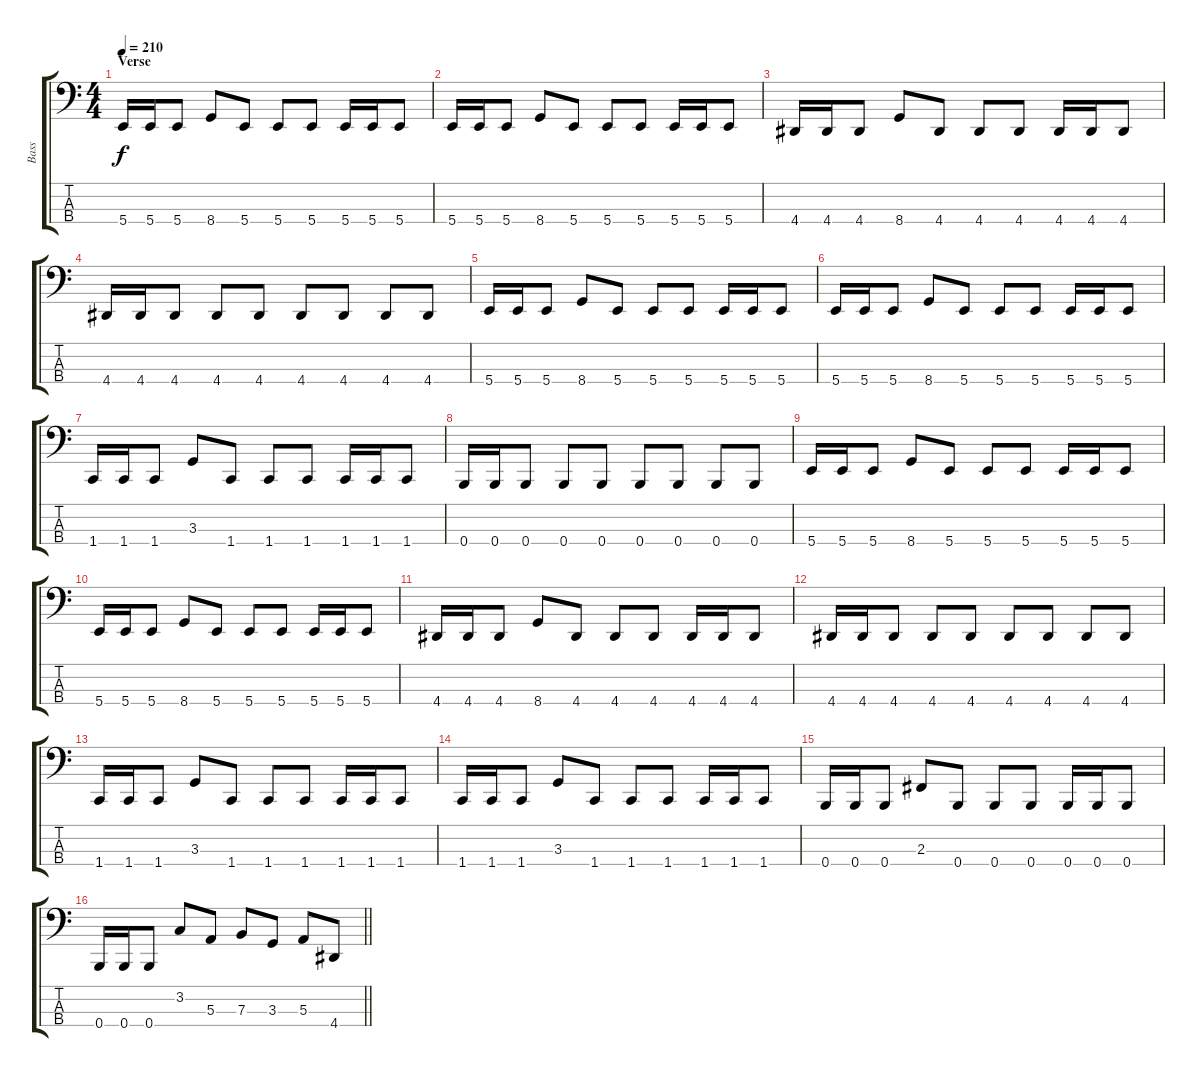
\track ("Bass" "Bass") {instrument electricbassfinger}
\staff {score tabs}
\tuning (D2 A1 E1 B0) {hide}
\ts (4 4)
\section ("" "Verse")
\tempo 210
\clef f4
\ks c
5.4.16{dy f} 5.4.16 5.4.8 8.4.8 5.4.8 5.4.8 5.4.8 5.4.16 5.4.16 5.4.8 |
5.4.16 5.4.16 5.4.8 8.4.8 5.4.8 5.4.8 5.4.8 5.4.16 5.4.16 5.4.8 |
4.4.16 4.4.16 4.4.8 8.4.8 4.4.8 4.4.8 4.4.8 4.4.16 4.4.16 4.4.8 |
4.4.16 4.4.16 4.4.8 4.4.8 4.4.8 4.4.8 4.4.8 4.4.8 4.4.8 |
5.4.16 5.4.16 5.4.8 8.4.8 5.4.8 5.4.8 5.4.8 5.4.16 5.4.16 5.4.8 |
5.4.16 5.4.16 5.4.8 8.4.8 5.4.8 5.4.8 5.4.8 5.4.16 5.4.16 5.4.8 |
1.4.16 1.4.16 1.4.8 3.3.8 1.4.8 1.4.8 1.4.8 1.4.16 1.4.16 1.4.8 |
0.4.16 0.4.16 0.4.8 0.4.8 0.4.8 0.4.8 0.4.8 0.4.8 0.4.8 |
5.4.16 5.4.16 5.4.8 8.4.8 5.4.8 5.4.8 5.4.8 5.4.16 5.4.16 5.4.8 |
5.4.16 5.4.16 5.4.8 8.4.8 5.4.8 5.4.8 5.4.8 5.4.16 5.4.16 5.4.8 |
4.4.16 4.4.16 4.4.8 8.4.8 4.4.8 4.4.8 4.4.8 4.4.16 4.4.16 4.4.8 |
4.4.16 4.4.16 4.4.8 4.4.8 4.4.8 4.4.8 4.4.8 4.4.8 4.4.8 |
1.4.16 1.4.16 1.4.8 3.3.8 1.4.8 1.4.8 1.4.8 1.4.16 1.4.16 1.4.8 |
1.4.16 1.4.16 1.4.8 3.3.8 1.4.8 1.4.8 1.4.8 1.4.16 1.4.16 1.4.8 |
0.4.16 0.4.16 0.4.8 2.3.8 0.4.8 0.4.8 0.4.8 0.4.16 0.4.16 0.4.8 |
\barLineRight lightlight
0.4.16 0.4.16 0.4.8 3.2.8 5.3.8 7.3.8 3.3.8 5.3.8 4.4.8
